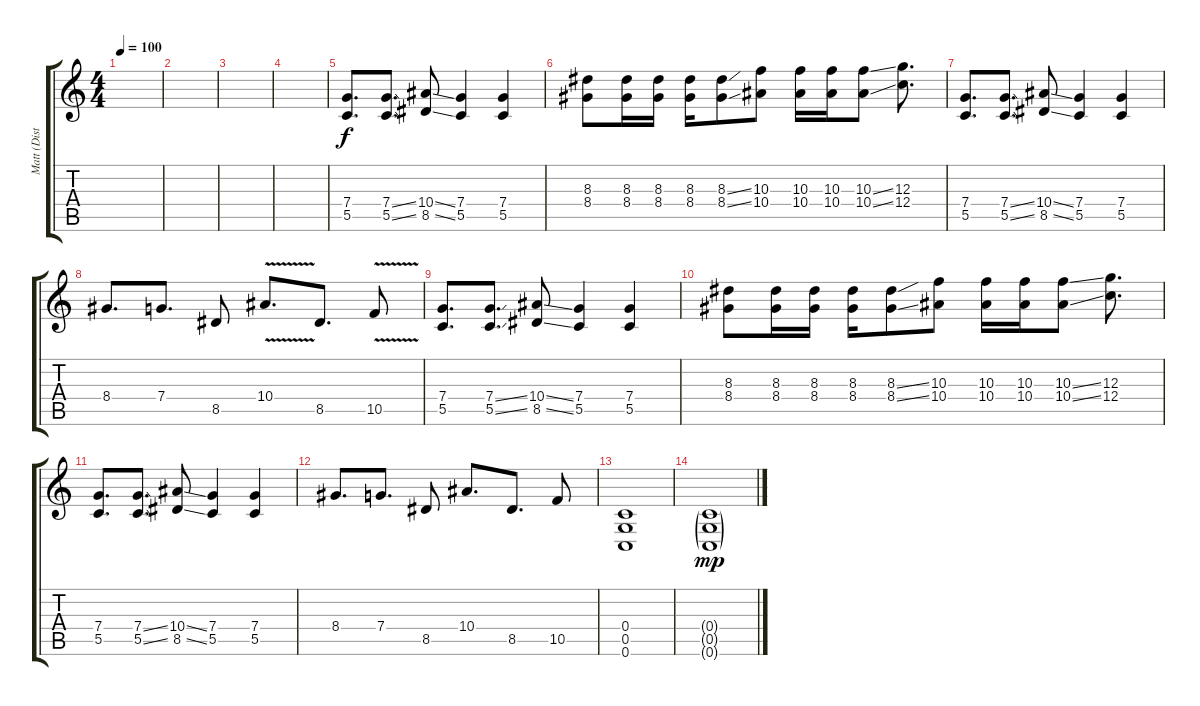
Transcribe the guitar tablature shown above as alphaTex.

\track ("Matt (Distorted)" "Matt (Dist") {instrument distortionguitar}
\staff {score tabs}
\tuning (E4 C4 G3 C3 G2 C2) {hide}
\ts (4 4)
\tempo 100
\clef g2
\ks c
|
|
|
|
(7.4 5.5).8{d} (7.4{ss} 5.5{ss}).8{d} (10.4{ss} 8.5{ss}).8 (7.4 5.5).4 (7.4 5.5).4 |
(8.3 8.4).8 (8.3 8.4).16 (8.3 8.4).16 (8.3 8.4).16 (8.3{ss} 8.4{ss}).8 (10.3 10.4).8 (10.3 10.4).16 (10.3 10.4).16 (10.3{ss} 10.4{ss}).8 (12.3 12.4).8{d} |
(7.4 5.5).8{d} (7.4{ss} 5.5{ss}).8{d} (10.4{ss} 8.5{ss}).8 (7.4 5.5).4 (7.4 5.5).4 |
8.4.8{d} 7.4.8{d} 8.5.8 10.4{v}.8{d} 8.5.8{d} 10.5{v}.8 |
(7.4 5.5).8{d} (7.4{ss} 5.5{ss}).8{d} (10.4{ss} 8.5{ss}).8 (7.4 5.5).4 (7.4 5.5).4 |
(8.3 8.4).8 (8.3 8.4).16 (8.3 8.4).16 (8.3 8.4).16 (8.3{ss} 8.4{ss}).8 (10.3 10.4).8 (10.3 10.4).16 (10.3 10.4).16 (10.3{ss} 10.4{ss}).8 (12.3 12.4).8{d} |
(7.4 5.5).8{d} (7.4{ss} 5.5{ss}).8{d} (10.4{ss} 8.5{ss}).8 (7.4 5.5).4 (7.4 5.5).4 |
8.4.8{d} 7.4.8{d} 8.5.8 10.4.8{d} 8.5.8{d} 10.5.8 |
(0.4 0.5 0.6).1 |
(0.4{g} 0.5{g} 0.6{g}).1{dy mp}
